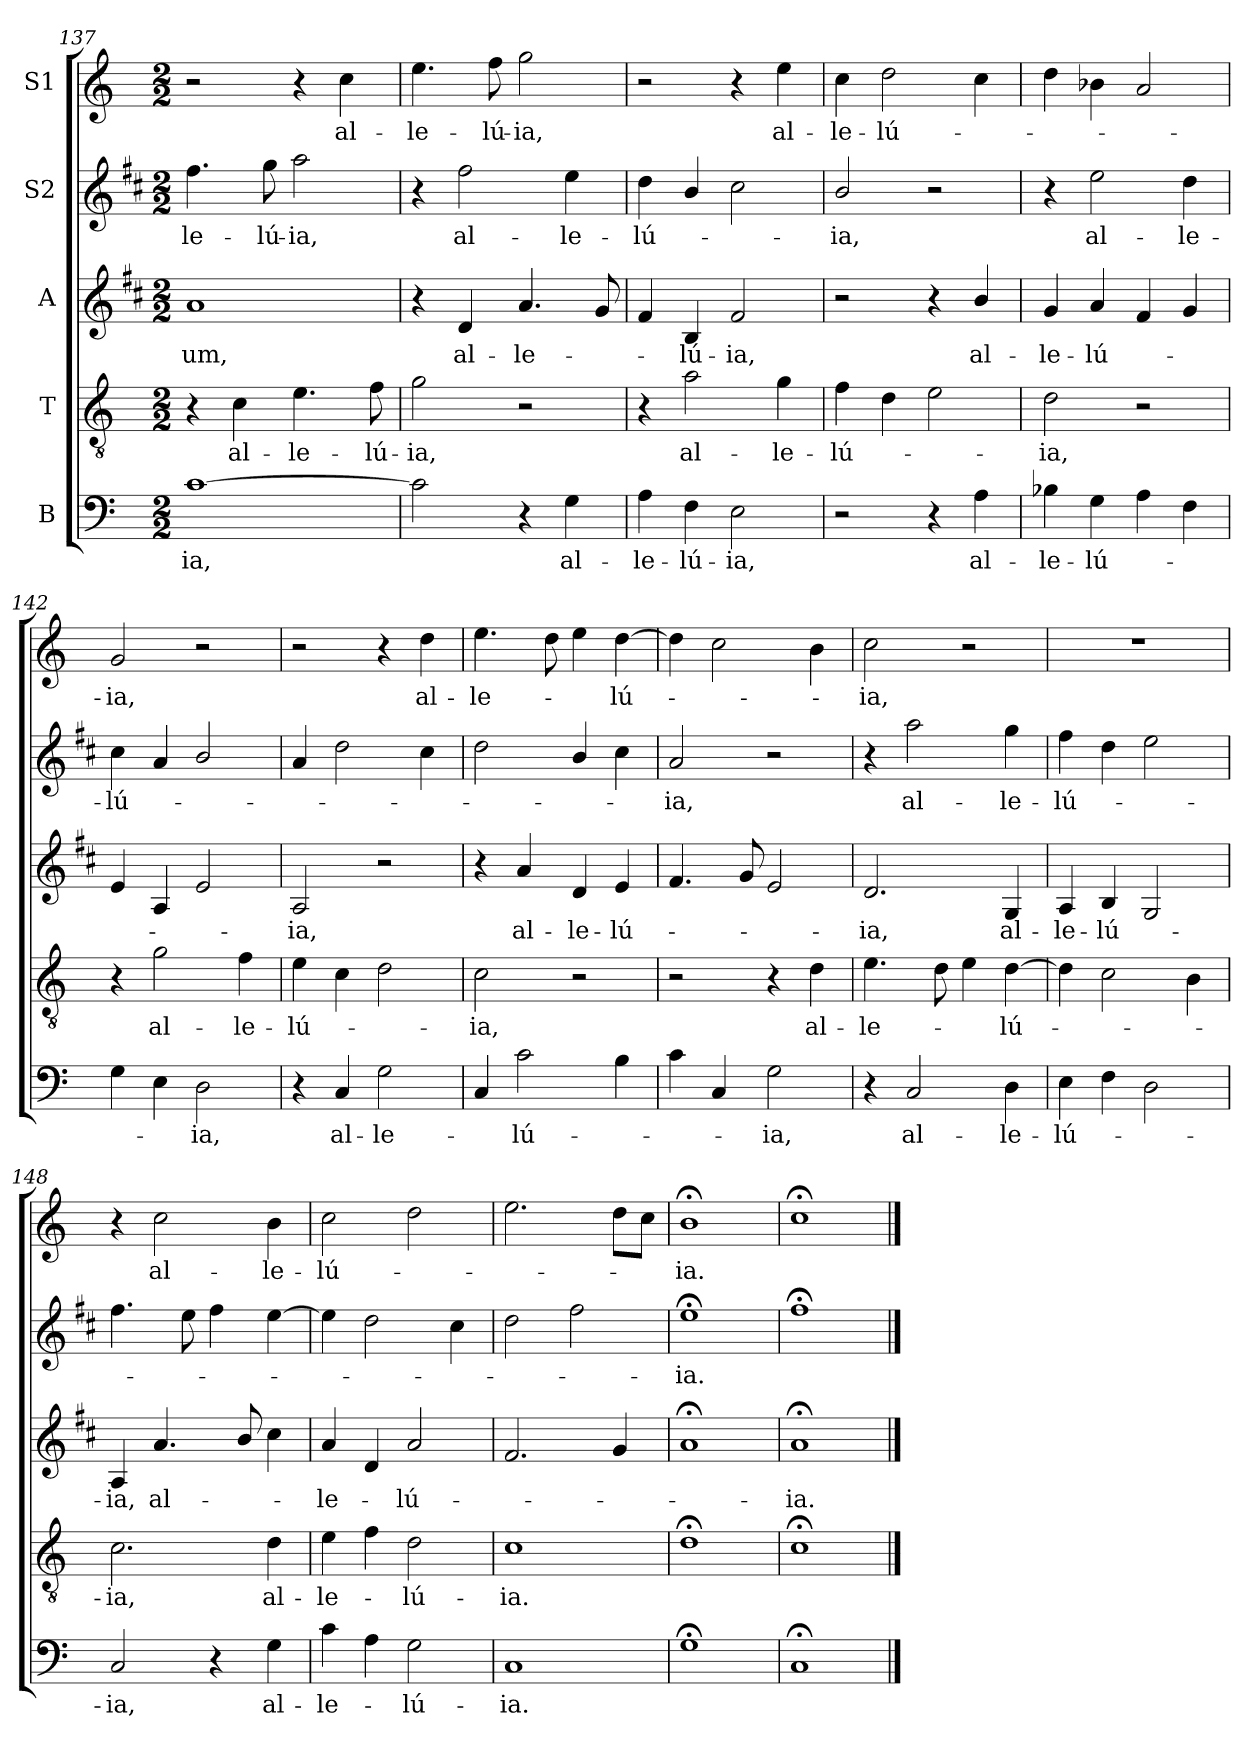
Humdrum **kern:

**kern	**text	**kern	**text	**kern	**text	**kern	**text	**kern	**text
*part5	*part5	*part4	*part4	*part3	*part3	*part2	*part2	*part1	*part1
*staff5	*staff5	*staff4	*staff4	*staff3	*staff3	*staff2	*staff2	*staff1	*staff1
*I"B	*	*I"T	*	*I"A	*	*I"S2	*	*I"S1	*
*clefF4	*	*clefGv2	*	*clefG2	*	*clefG2	*	*clefG2	*
*	*	*	*	*ITrd1c2	*	*ITrd1c2	*	*	*
*k[]	*	*k[]	*	*k[]	*	*k[]	*	*k[]	*
*C:	*	*C:	*	*C:	*	*C:	*	*C:	*
*M2/2	*	*M2/2	*	*M2/2	*	*M2/2	*	*M2/2	*
=137	=137	=137	=137	=137	=137	=137	=137	=137	=137
!	!LO:LY:b	!	!	!	!LO:LY:b	!	!LO:LY:b	!	!
[1c	-ia,	4r	.	1g	-um,	4.ee\	-le-	2r	.
!	!	!	!LO:LY:b	!	!	!	!	!	!
.	.	4c\	al-	.	.	.	.	.	.
!	!	!	!	!	!	!	!LO:LY:b	!	!
.	.	.	.	.	.	8ff\	-lú-	.	.
!	!	!	!LO:LY:b	!	!	!	!LO:LY:b	!	!
.	.	4.e\	-le-	.	.	2gg\	-ia,	4r	.
!	!	!	!	!	!	!	!	!	!LO:LY:b
.	.	.	.	.	.	.	.	4cc\	al-
!	!	!	!LO:LY:b	!	!	!	!	!	!
.	.	8f\	-lú-	.	.	.	.	.	.
=138	=138	=138	=138	=138	=138	=138	=138	=138	=138
!	!	!	!LO:LY:b	!	!	!	!	!	!LO:LY:b
2c\]	.	2g\	-ia,	4r	.	4r	.	4.ee\	-le-
!	!	!	!	!	!LO:LY:b	!	!LO:LY:b	!	!
.	.	.	.	4c/	al-	2ee\	al-	.	.
!	!	!	!	!	!	!	!	!	!LO:LY:b
.	.	.	.	.	.	.	.	8ff\	-lú-
!	!	!	!	!	!LO:LY:b	!	!	!	!LO:LY:b
4r	.	2r	.	4.g/	-le-	.	.	2gg\	-ia,
!	!LO:LY:b	!	!	!	!	!	!LO:LY:b	!	!
4G\	al-	.	.	.	.	4dd\	-le-	.	.
.	.	.	.	8f/	.	.	.	.	.
=139	=139	=139	=139	=139	=139	=139	=139	=139	=139
!	!LO:LY:b	!	!	!	!	!	!LO:LY:b	!	!
4A\	-le-	4r	.	4e/	.	4cc\	-lú-	2r	.
!	!LO:LY:b	!	!LO:LY:b	!	!LO:LY:b	!	!	!	!
4F\	-lú-	2a\	al-	4A/	-lú-	4a/	.	.	.
!	!LO:LY:b	!	!	!	!LO:LY:b	!	!	!	!
2E\	-ia,	.	.	2e/	-ia,	2b\	.	4r	.
!	!	!	!LO:LY:b	!	!	!	!	!	!LO:LY:b
.	.	4g\	-le-	.	.	.	.	4ee\	al-
=140	=140	=140	=140	=140	=140	=140	=140	=140	=140
!	!	!	!LO:LY:b	!	!	!	!LO:LY:b	!	!LO:LY:b
2r	.	4f\	-lú-	2r	.	2a/	-ia,	4cc\	-le-
!	!	!	!	!	!	!	!	!	!LO:LY:b
.	.	4d\	.	.	.	.	.	2dd\	-lú-
4r	.	2e\	.	4r	.	2r	.	.	.
!	!LO:LY:b	!	!	!	!LO:LY:b	!	!	!	!
4A\	al-	.	.	4a/	al-	.	.	4cc\	.
!!LO:PB:g=z
=141	=141	=141	=141	=141	=141	=141	=141	=141	=141
!	!LO:LY:b	!	!LO:LY:b	!	!LO:LY:b	!	!	!	!
4B-X\	-le-	2d\	-ia,	4f/	-le-	4r	.	4dd\	.
!	!LO:LY:b	!	!	!	!LO:LY:b	!	!LO:LY:b	!	!
4G\	-lú-	.	.	4g/	-lú-	2dd\	al-	4b-\	.
4A\	.	2r	.	4e/	.	.	.	2a/	.
!	!	!	!	!	!	!	!LO:LY:b	!	!
4F\	.	.	.	4f/	.	4cc\	-le-	.	.
=142	=142	=142	=142	=142	=142	=142	=142	=142	=142
!	!	!	!	!	!	!	!LO:LY:b	!	!LO:LY:b
4G\	.	4r	.	4d/	.	4b\	-lú-	2g/	-ia,
!	!	!	!LO:LY:b	!	!	!	!	!	!
4E\	.	2g\	al-	4G/	.	4g/	.	.	.
!	!LO:LY:b	!	!	!	!	!	!	!	!
2D\	-ia,	.	.	2d/	.	2a/	.	2r	.
!	!	!	!LO:LY:b	!	!	!	!	!	!
.	.	4f\	-le-	.	.	.	.	.	.
=143	=143	=143	=143	=143	=143	=143	=143	=143	=143
!	!	!	!LO:LY:b	!	!LO:LY:b	!	!	!	!
4r	.	4e\	-lú-	2G/	-ia,	4g/	.	2r	.
!	!LO:LY:b	!	!	!	!	!	!	!	!
4C/	al-	4c\	.	.	.	2cc\	.	.	.
!	!LO:LY:b	!	!	!	!	!	!	!	!
2G\	-le-	2d\	.	2r	.	.	.	4r	.
!	!	!	!	!	!	!	!	!	!LO:LY:b
.	.	.	.	.	.	4b\	.	4dd\	al-
=144	=144	=144	=144	=144	=144	=144	=144	=144	=144
!	!	!	!LO:LY:b	!	!	!	!	!	!LO:LY:b
4C/	.	2c\	-ia,	4r	.	2cc\	.	4.ee\	-le-
!	!LO:LY:b	!	!	!	!LO:LY:b	!	!	!	!
2c\	-lú-	.	.	4g/	al-	.	.	.	.
.	.	.	.	.	.	.	.	8dd\	.
!	!	!	!	!	!LO:LY:b	!	!	!	!
.	.	2r	.	4c/	-le-	4a/	.	4ee\	.
!	!	!	!	!	!LO:LY:b	!	!	!	!LO:LY:b
4B\	.	.	.	4d/	-lú-	4b\	.	[4dd\	-lú-
=145	=145	=145	=145	=145	=145	=145	=145	=145	=145
!	!	!	!	!	!	!	!LO:LY:b	!	!
4c\	.	2r	.	4.e/	.	2g/	-ia,	4dd\]	.
4C/	.	.	.	.	.	.	.	2cc\	.
.	.	.	.	8f/	.	.	.	.	.
!	!LO:LY:b	!	!	!	!	!	!	!	!
2G\	-ia,	4r	.	2d/	.	2r	.	.	.
!	!	!	!LO:LY:b	!	!	!	!	!	!
.	.	4d\	al-	.	.	.	.	4b\	.
=146	=146	=146	=146	=146	=146	=146	=146	=146	=146
!	!	!	!LO:LY:b	!	!LO:LY:b	!	!	!	!LO:LY:b
4r	.	4.e\	-le-	2.c/	-ia,	4r	.	2cc\	-ia,
!	!LO:LY:b	!	!	!	!	!	!LO:LY:b	!	!
2C/	al-	.	.	.	.	2gg\	al-	.	.
.	.	8d\	.	.	.	.	.	.	.
.	.	4e\	.	.	.	.	.	2r	.
!	!LO:LY:b	!	!LO:LY:b	!	!LO:LY:b	!	!LO:LY:b	!	!
4D\	-le-	[4d\	-lú-	4F/	al-	4ff\	-le-	.	.
!!LO:LB:g=z
=147	=147	=147	=147	=147	=147	=147	=147	=147	=147
!	!LO:LY:b	!	!	!	!LO:LY:b	!	!LO:LY:b	!	!
4E\	-lú-	4d\]	.	4G/	-le-	4ee\	-lú-	1r	.
!	!	!	!	!	!LO:LY:b	!	!	!	!
4F\	.	2c\	.	4A/	-lú-	4cc\	.	.	.
2D\	.	.	.	2F/	.	2dd\	.	.	.
.	.	4B\	.	.	.	.	.	.	.
=148	=148	=148	=148	=148	=148	=148	=148	=148	=148
!	!LO:LY:b	!	!LO:LY:b	!	!LO:LY:b	!	!	!	!
2C/	-ia,	2.c\	-ia,	4G/	-ia,	4.ee\	.	4r	.
!	!	!	!	!	!LO:LY:b	!	!	!	!LO:LY:b
.	.	.	.	4.g/	al-	.	.	2cc\	al-
.	.	.	.	.	.	8dd\	.	.	.
4r	.	.	.	.	.	4ee\	.	.	.
.	.	.	.	8a/	.	.	.	.	.
!	!LO:LY:b	!	!LO:LY:b	!	!	!	!	!	!LO:LY:b
4G\	al-	4d\	al-	4b\	.	[4dd\	.	4b\	-le-
=149	=149	=149	=149	=149	=149	=149	=149	=149	=149
!	!LO:LY:b	!	!LO:LY:b	!	!LO:LY:b	!	!	!	!LO:LY:b
4c\	-le-	4e\	-le-	4g/	-le-	4dd\]	.	2cc\	-lú-
4A\	.	4f\	.	4c/	.	2cc\	.	.	.
!	!LO:LY:b	!	!LO:LY:b	!	!LO:LY:b	!	!	!	!
2G\	-lú-	2d\	-lú-	2g/	-lú-	.	.	2dd\	.
.	.	.	.	.	.	4b\	.	.	.
=150	=150	=150	=150	=150	=150	=150	=150	=150	=150
!	!LO:LY:b	!	!LO:LY:b	!	!	!	!	!	!
1C	-ia.	1c	-ia.	2.e/	.	2cc\	.	2.ee\	.
.	.	.	.	.	.	2ee\	.	.	.
.	.	.	.	4f/	.	.	.	8dd\L	.
.	.	.	.	.	.	.	.	8cc\J	.
=151	=151	=151	=151	=151	=151	=151	=151	=151	=151
!	!	!	!	!	!	!	!LO:LY:b	!	!LO:LY:b
1G;<	.	1d;<	.	1g;	.	1dd;<	-ia.	1b;<	-ia.
=152	=152	=152	=152	=152	=152	=152	=152	=152	=152
!	!	!	!	!	!LO:LY:b	!	!	!	!
1C;	.	1c;<	.	1g;	-ia.	1ee;<	.	1cc;<	.
==	==	==	==	==	==	==	==	==	==
*-	*-	*-	*-	*-	*-	*-	*-	*-	*-
